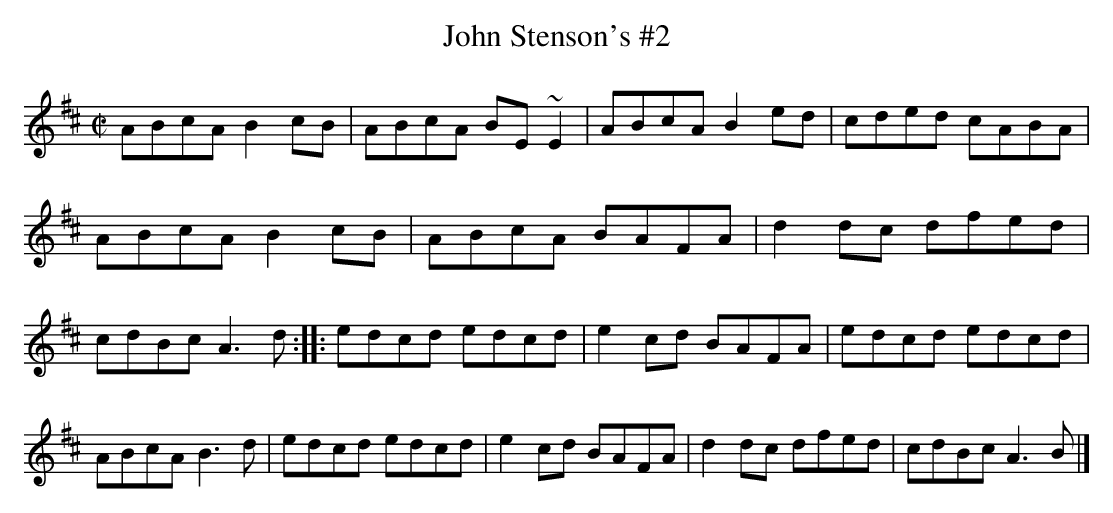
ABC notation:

X:1
T:John Stenson's \#2
E:10
M:C|
K:AMix
ABcA B2cB|ABcA BE~E2|ABcA B2ed|cded cABA|\
ABcA B2cB|ABcA BAFA|\
E:12
d2dc dfed|cdBc A3d::\
edcd edcd|e2cd BAFA|edcd edcd|ABcA B3d|\
edcd edcd|e2cd BAFA|d2dc dfed|cdBc A3B|]**
